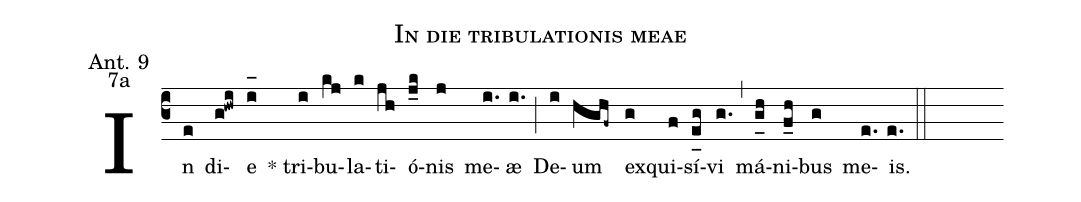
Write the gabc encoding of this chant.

name:In die tribulationis meae;
office-part:Ant. 9 ;
mode:7a;
%%
(c3) In(e) di(g!hwi)e(i_[oh:h]) <sp>*</sp> tri(i)bu(kj)la(k)ti(jh)ó(j_k)nis(j) me(i.)æ(i.) (;) De(i)um(hghf~) ex(g)qui(f)sí(e_[uh:l]g)vi(g.) (,) má(g_[uh:l]h)ni(f_h)bus(g) me(e.)is.(e.) (::)
